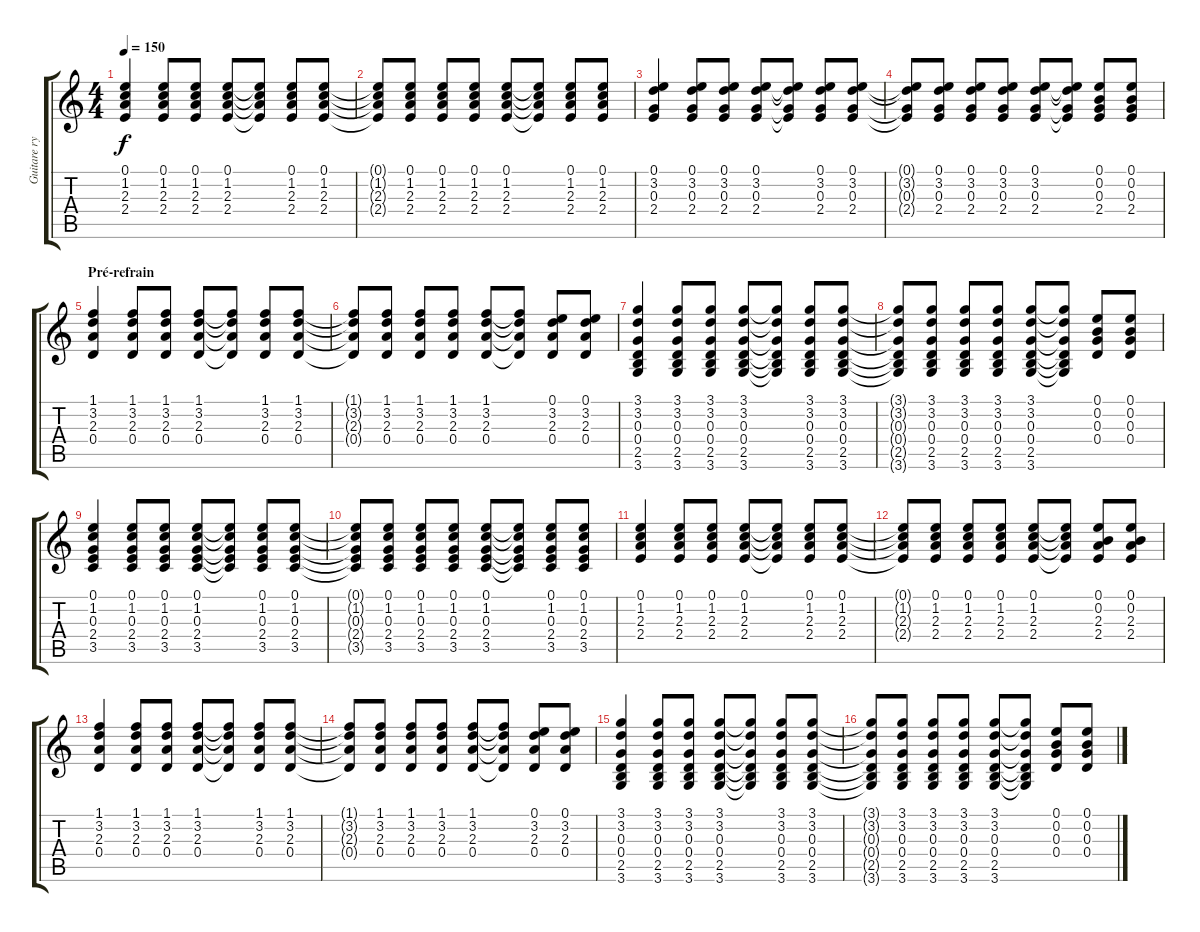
\track ("Guitare rythmique" "Guitare ry") {instrument acousticguitarnylon}
\staff {score tabs}
\tuning (E4 B3 G3 D3 A2 E2) {hide}
\ts (4 4)
\tempo 150
\clef g2
\ks c
(0.1 1.2 2.3 2.4).4{dy f} (0.1 1.2 2.3 2.4).8 (0.1 1.2 2.3 2.4).8 (0.1 1.2 2.3 2.4).8 (0.1{t} 1.2{t} 2.3{t} 2.4{t}).8 (0.1 1.2 2.3 2.4).8 (0.1 1.2 2.3 2.4).8 |
(0.1{t} 1.2{t} 2.3{t} 2.4{t}).8 (0.1 1.2 2.3 2.4).8 (0.1 1.2 2.3 2.4).8 (0.1 1.2 2.3 2.4).8 (0.1 1.2 2.3 2.4).8 (0.1{t} 1.2{t} 2.3{t} 2.4{t}).8 (0.1 1.2 2.3 2.4).8 (0.1 1.2 2.3 2.4).8 |
(0.1 3.2 0.3 2.4).4 (0.1 3.2 0.3 2.4).8 (0.1 3.2 0.3 2.4).8 (0.1 3.2 0.3 2.4).8 (0.1{t} 3.2{t} 0.3{t} 2.4{t}).8 (0.1 3.2 0.3 2.4).8 (0.1 3.2 0.3 2.4).8 |
(0.1{t} 3.2{t} 0.3{t} 2.4{t}).8 (0.1 3.2 0.3 2.4).8 (0.1 3.2 0.3 2.4).8 (0.1 3.2 0.3 2.4).8 (0.1 3.2 0.3 2.4).8 (0.1{t} 3.2{t} 0.3{t} 2.4{t}).8 (0.1 0.2 0.3 2.4).8 (0.1 0.2 0.3 2.4).8 |
\section ("" "Pré-refrain")
(1.1 3.2 2.3 0.4).4{volume 10} (1.1 3.2 2.3 0.4).8 (1.1 3.2 2.3 0.4).8 (1.1 3.2 2.3 0.4).8 (1.1{t} 3.2{t} 2.3{t} 0.4{t}).8 (1.1 3.2 2.3 0.4).8 (1.1 3.2 2.3 0.4).8 |
(1.1{t} 3.2{t} 2.3{t} 0.4{t}).8 (1.1 3.2 2.3 0.4).8 (1.1 3.2 2.3 0.4).8 (1.1 3.2 2.3 0.4).8 (1.1 3.2 2.3 0.4).8 (1.1{t} 3.2{t} 2.3{t} 0.4{t}).8 (0.1 3.2 2.3 0.4).8 (0.1 3.2 2.3 0.4).8 |
(3.1 3.2 0.3 0.4 2.5 3.6).4 (3.1 3.2 0.3 0.4 2.5 3.6).8 (3.1 3.2 0.3 0.4 2.5 3.6).8 (3.1 3.2 0.3 0.4 2.5 3.6).8 (3.1{t} 3.2{t} 0.3{t} 0.4{t} 2.5{t} 3.6{t}).8 (3.1 3.2 0.3 0.4 2.5 3.6).8 (3.1 3.2 0.3 0.4 2.5 3.6).8 |
(3.1{t} 3.2{t} 0.3{t} 0.4{t} 2.5{t} 3.6{t}).8 (3.1 3.2 0.3 0.4 2.5 3.6).8 (3.1 3.2 0.3 0.4 2.5 3.6).8 (3.1 3.2 0.3 0.4 2.5 3.6).8 (3.1 3.2 0.3 0.4 2.5 3.6).8 (3.1{t} 3.2{t} 0.3{t} 0.4{t} 2.5{t} 3.6{t}).8 (0.1 0.2 0.3 0.4).8 (0.1 0.2 0.3 0.4).8 |
(0.1 1.2 0.3 2.4 3.5).4 (0.1 1.2 0.3 2.4 3.5).8 (0.1 1.2 0.3 2.4 3.5).8 (0.1 1.2 0.3 2.4 3.5).8 (0.1{t} 1.2{t} 0.3{t} 2.4{t} 3.5{t}).8 (0.1 1.2 0.3 2.4 3.5).8 (0.1 1.2 0.3 2.4 3.5).8 |
(0.1{t} 1.2{t} 0.3{t} 2.4{t} 3.5{t}).8 (0.1 1.2 0.3 2.4 3.5).8 (0.1 1.2 0.3 2.4 3.5).8 (0.1 1.2 0.3 2.4 3.5).8 (0.1 1.2 0.3 2.4 3.5).8 (0.1{t} 1.2{t} 0.3{t} 2.4{t} 3.5{t}).8 (0.1 1.2 0.3 2.4 3.5).8 (0.1 1.2 0.3 2.4 3.5).8 |
(0.1 1.2 2.3 2.4).4 (0.1 1.2 2.3 2.4).8 (0.1 1.2 2.3 2.4).8 (0.1 1.2 2.3 2.4).8 (0.1{t} 1.2{t} 2.3{t} 2.4{t}).8 (0.1 1.2 2.3 2.4).8 (0.1 1.2 2.3 2.4).8 |
(0.1{t} 1.2{t} 2.3{t} 2.4{t}).8 (0.1 1.2 2.3 2.4).8 (0.1 1.2 2.3 2.4).8 (0.1 1.2 2.3 2.4).8 (0.1 1.2 2.3 2.4).8 (0.1{t} 1.2{t} 2.3{t} 2.4{t}).8 (0.1 0.2 2.3 2.4).8 (0.1 0.2 2.3 2.4).8 |
(1.1 3.2 2.3 0.4).4{volume 10} (1.1 3.2 2.3 0.4).8 (1.1 3.2 2.3 0.4).8 (1.1 3.2 2.3 0.4).8 (1.1{t} 3.2{t} 2.3{t} 0.4{t}).8 (1.1 3.2 2.3 0.4).8 (1.1 3.2 2.3 0.4).8 |
(1.1{t} 3.2{t} 2.3{t} 0.4{t}).8 (1.1 3.2 2.3 0.4).8 (1.1 3.2 2.3 0.4).8 (1.1 3.2 2.3 0.4).8 (1.1 3.2 2.3 0.4).8 (1.1{t} 3.2{t} 2.3{t} 0.4{t}).8 (0.1 3.2 2.3 0.4).8 (0.1 3.2 2.3 0.4).8 |
(3.1 3.2 0.3 0.4 2.5 3.6).4 (3.1 3.2 0.3 0.4 2.5 3.6).8 (3.1 3.2 0.3 0.4 2.5 3.6).8 (3.1 3.2 0.3 0.4 2.5 3.6).8 (3.1{t} 3.2{t} 0.3{t} 0.4{t} 2.5{t} 3.6{t}).8 (3.1 3.2 0.3 0.4 2.5 3.6).8 (3.1 3.2 0.3 0.4 2.5 3.6).8 |
(3.1{t} 3.2{t} 0.3{t} 0.4{t} 2.5{t} 3.6{t}).8 (3.1 3.2 0.3 0.4 2.5 3.6).8 (3.1 3.2 0.3 0.4 2.5 3.6).8 (3.1 3.2 0.3 0.4 2.5 3.6).8 (3.1 3.2 0.3 0.4 2.5 3.6).8 (3.1{t} 3.2{t} 0.3{t} 0.4{t} 2.5{t} 3.6{t}).8 (0.1 0.2 0.3 0.4).8 (0.1 0.2 0.3 0.4).8
